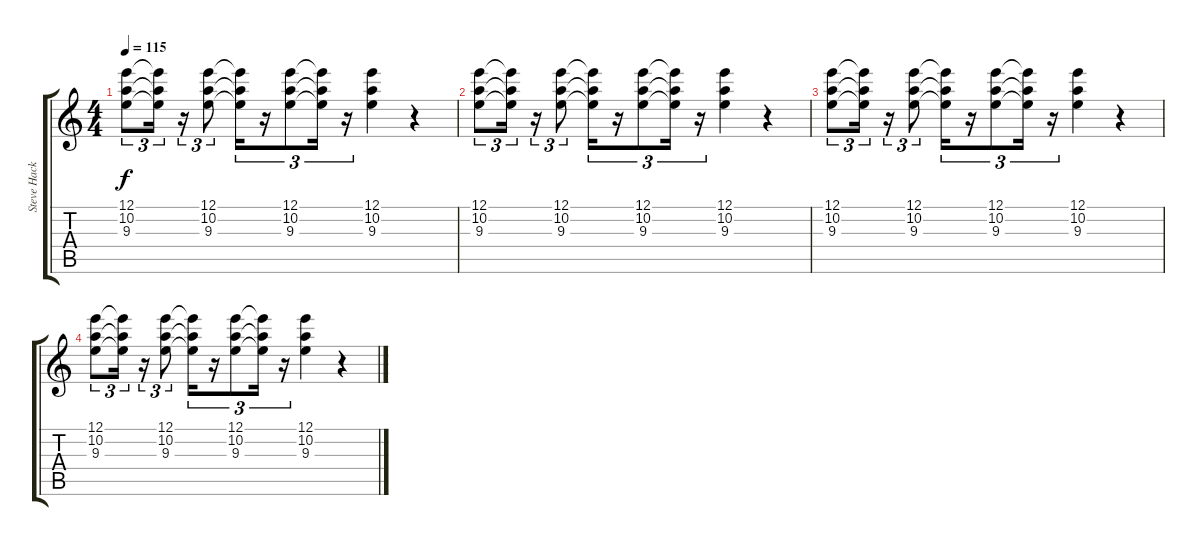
\track ("Steve Hackett (electric guitar 1)" "Steve Hack") {instrument electricguitarclean}
\staff {score tabs}
\tuning (E4 B3 G3 D3 A2 E2) {hide}
\ts (4 4)
\tempo 115
\clef g2
\ks c
(12.1 10.2 9.3).8{tu (3 2) dy f volume 8} (12.1{t} 10.2{t} 9.3{t}).16{tu (3 2)} r.16{tu (3 2)} (12.1 10.2 9.3).8{tu (3 2)} (12.1{t} 10.2{t} 9.3{t}).16{tu (3 2)} r.16{tu (3 2)} (12.1 10.2 9.3).8{tu (3 2)} (12.1{t} 10.2{t} 9.3{t}).16{tu (3 2)} r.16{tu (3 2)} (12.1 10.2 9.3).4{volume 7} r.4 |
(12.1 10.2 9.3).8{tu (3 2) volume 6} (12.1{t} 10.2{t} 9.3{t}).16{tu (3 2)} r.16{tu (3 2)} (12.1 10.2 9.3).8{tu (3 2)} (12.1{t} 10.2{t} 9.3{t}).16{tu (3 2)} r.16{tu (3 2)} (12.1 10.2 9.3).8{tu (3 2)} (12.1{t} 10.2{t} 9.3{t}).16{tu (3 2)} r.16{tu (3 2)} (12.1 10.2 9.3).4{volume 5} r.4 |
(12.1 10.2 9.3).8{tu (3 2) volume 4} (12.1{t} 10.2{t} 9.3{t}).16{tu (3 2)} r.16{tu (3 2)} (12.1 10.2 9.3).8{tu (3 2)} (12.1{t} 10.2{t} 9.3{t}).16{tu (3 2)} r.16{tu (3 2)} (12.1 10.2 9.3).8{tu (3 2)} (12.1{t} 10.2{t} 9.3{t}).16{tu (3 2)} r.16{tu (3 2)} (12.1 10.2 9.3).4{volume 3} r.4 |
(12.1 10.2 9.3).8{tu (3 2) volume 1} (12.1{t} 10.2{t} 9.3{t}).16{tu (3 2)} r.16{tu (3 2)} (12.1 10.2 9.3).8{tu (3 2)} (12.1{t} 10.2{t} 9.3{t}).16{tu (3 2)} r.16{tu (3 2)} (12.1 10.2 9.3).8{tu (3 2)} (12.1{t} 10.2{t} 9.3{t}).16{tu (3 2)} r.16{tu (3 2)} (12.1 10.2 9.3).4{volume 0} r.4
